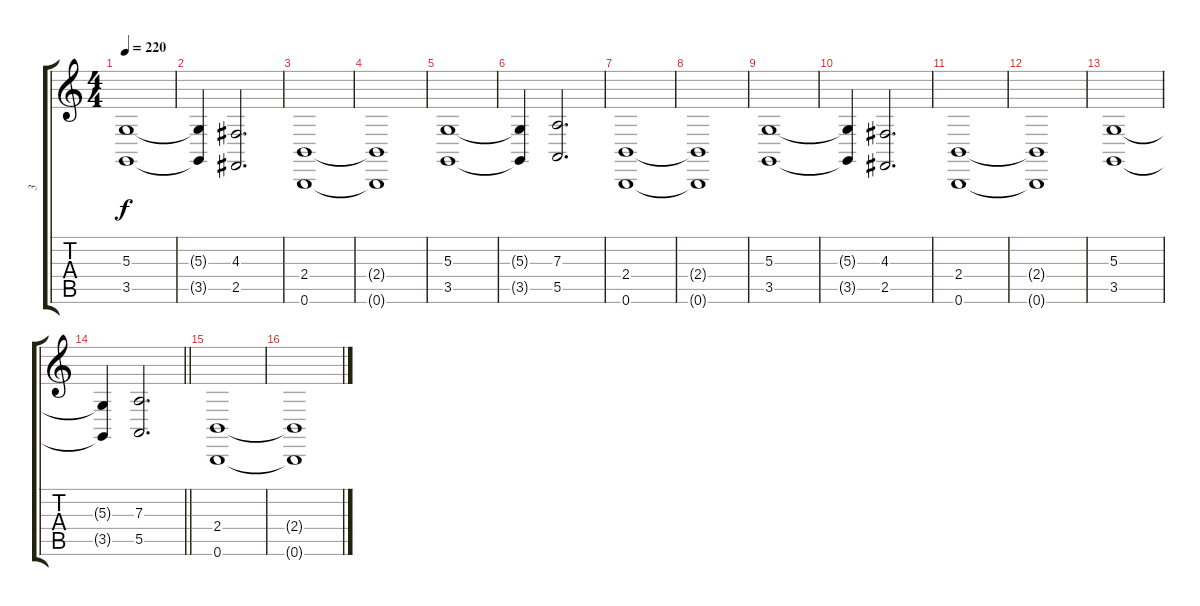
\track ("3" "3") {instrument viola}
\staff {score tabs}
\tuning (B3 Gb3 D3 A2 E2 B1) {hide}
\ts (4 4)
\tempo 220
\clef g2
\ks c
(5.3 3.5).1{dy f} |
(5.3{t} 3.5{t}).4 (4.3 2.5).2{d} |
(2.4 0.6).1 |
(2.4{t} 0.6{t}).1 |
(5.3 3.5).1 |
(5.3{t} 3.5{t}).4 (7.3 5.5).2{d} |
(2.4 0.6).1 |
(2.4{t} 0.6{t}).1 |
(5.3 3.5).1 |
(5.3{t} 3.5{t}).4 (4.3 2.5).2{d} |
(2.4 0.6).1 |
(2.4{t} 0.6{t}).1 |
(5.3 3.5).1 |
\barLineRight lightlight
(5.3{t} 3.5{t}).4 (7.3 5.5).2{d} |
(2.4 0.6).1{volume 7} |
(2.4{t} 0.6{t}).1
